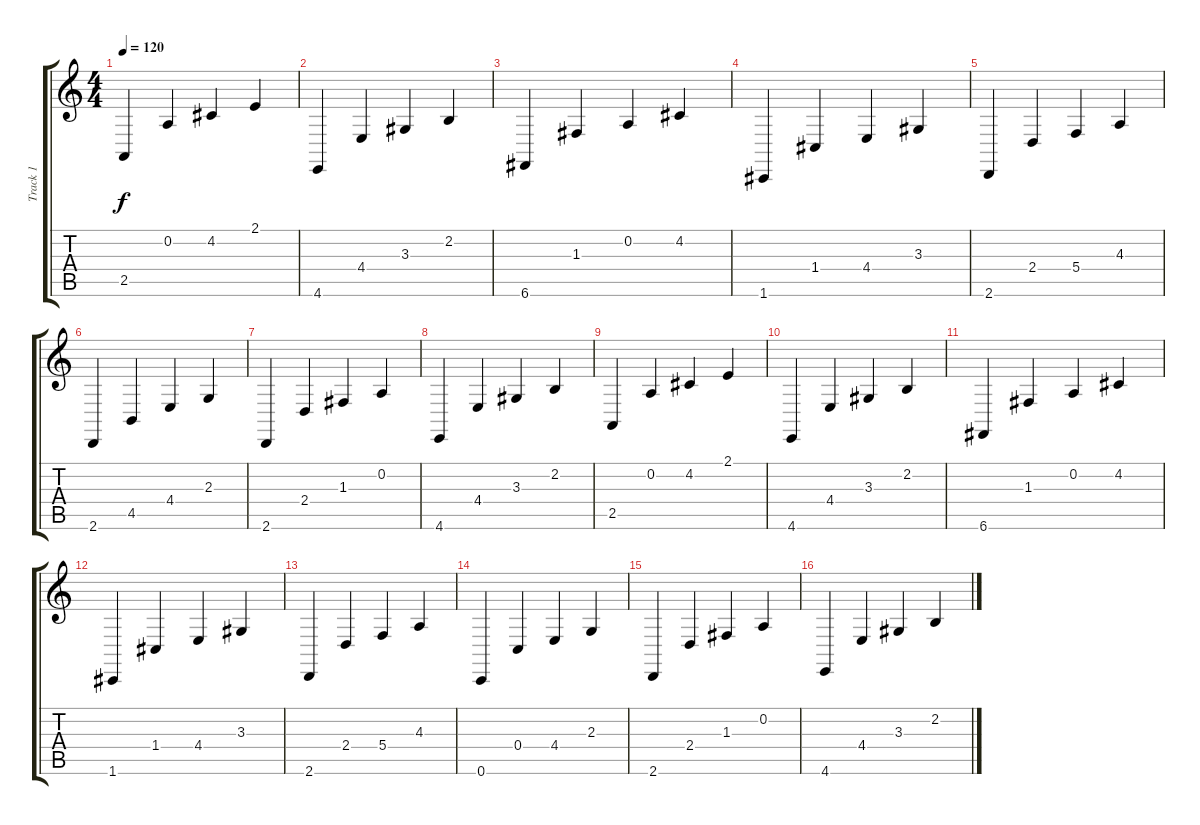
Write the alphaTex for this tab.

\track ("Track 1" "Track 1") {instrument acousticgrandpiano}
\staff {score tabs}
\tuning (D4 A3 F3 C3 G2 C2) {hide}
\ts (4 4)
\tempo 120
\clef g2
\ks c
2.5.4{dy f} 0.2.4 4.2.4 2.1.4 |
4.6.4 4.4.4 3.3.4 2.2.4 |
6.6.4 1.3.4 0.2.4 4.2.4 |
1.6.4 1.4.4 4.4.4 3.3.4 |
2.6.4 2.4.4 5.4.4 4.3.4 |
2.6.4 4.5.4 4.4.4 2.3.4 |
2.6.4 2.4.4 1.3.4 0.2.4 |
4.6.4 4.4.4 3.3.4 2.2.4 |
2.5.4 0.2.4 4.2.4 2.1.4 |
4.6.4 4.4.4 3.3.4 2.2.4 |
6.6.4 1.3.4 0.2.4 4.2.4 |
1.6.4 1.4.4 4.4.4 3.3.4 |
2.6.4 2.4.4 5.4.4 4.3.4 |
0.6.4 0.4.4 4.4.4 2.3.4 |
2.6.4 2.4.4 1.3.4 0.2.4 |
4.6.4 4.4.4 3.3.4 2.2.4
